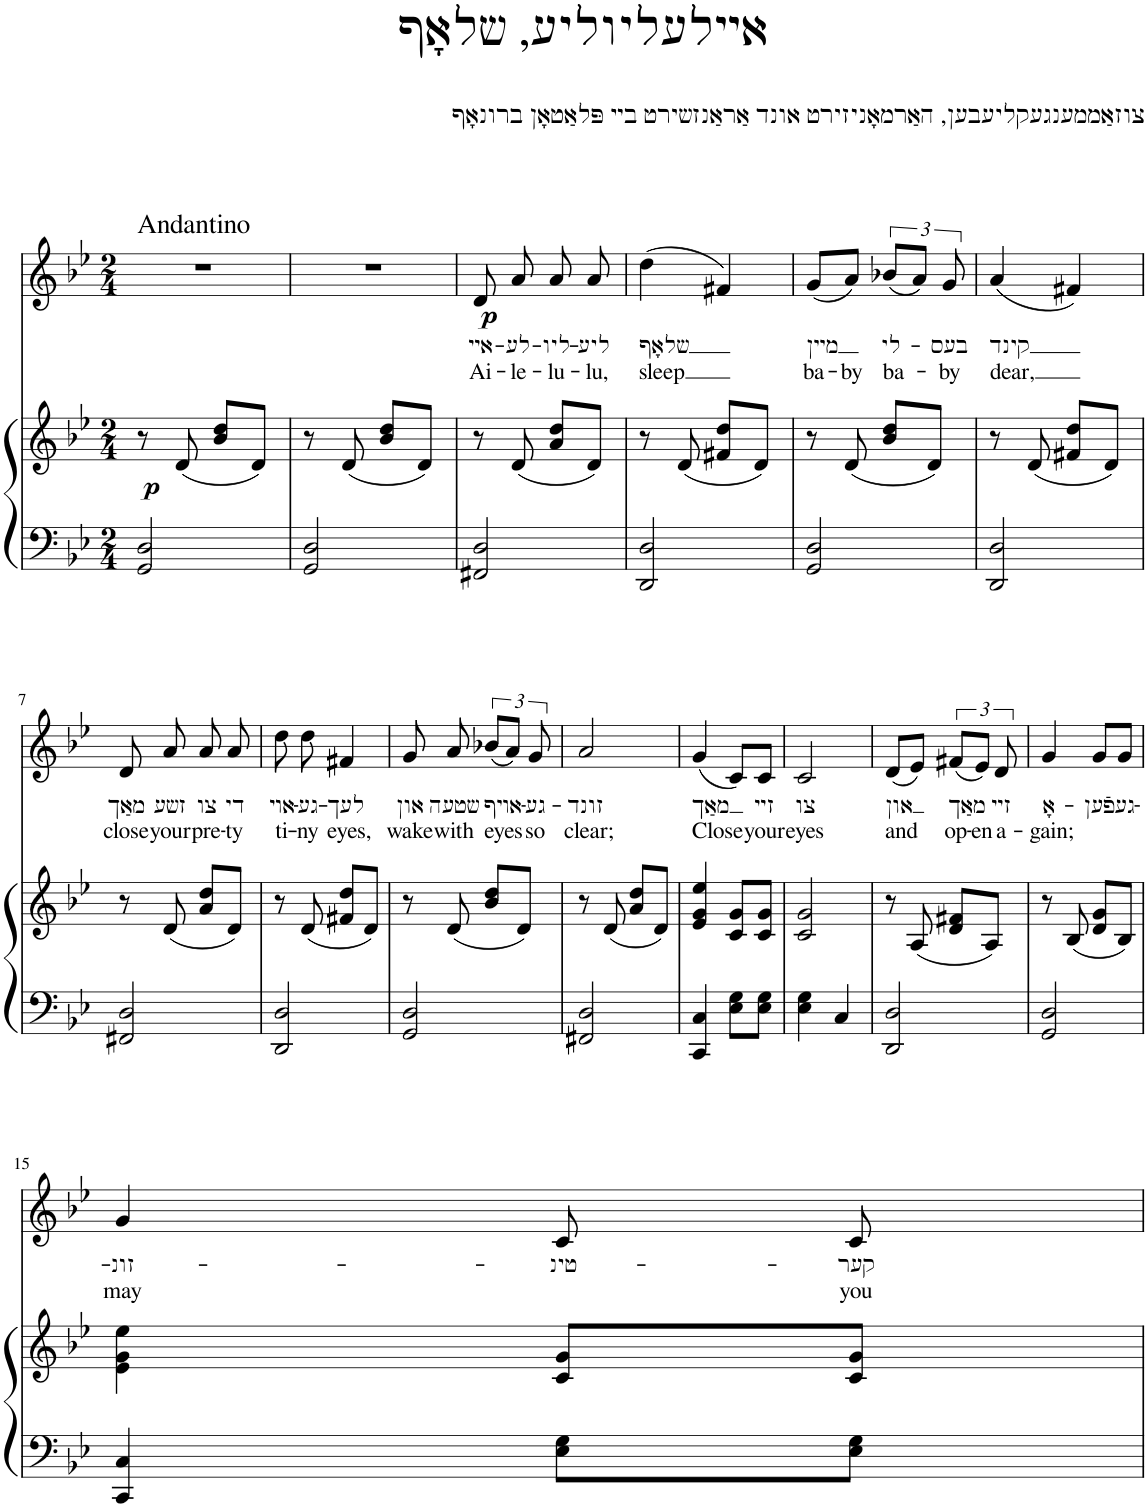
**kern	**kern	**dynam	**kern	**text	**text	**dynam
*part2	*part2	*part2	*part1	*part1	*part1	*part1
*staff3	*staff2	*staff2/3	*staff1	*staff1	*staff1	*staff1
*I"Klavier	*	*	*I"Klassische Gitarre	*	*	*
*clefF4	*clefG2	*	*clefG2	*	*	*
*k[b-e-]	*k[b-e-]	*	*k[b-e-]	*	*	*
*M2/4	*M2/4	*	*M2/4	*	*	*
=1	=1	=1	=1	=1	=1	=1
!	!	!	!LO:TX:a:t=Andantino	!	!	!
!	!	!LO:DY:b	!	!	!	!
2GG/ 2D/	8r	p	2r	.	.	.
.	(8d/	.	.	.	.	.
.	8b-/ 8dd/L	.	.	.	.	.
.	8d/J)	.	.	.	.	.
=2	=2	=2	=2	=2	=2	=2
2GG/ 2D/	8r	.	2r	.	.	.
.	(8d/	.	.	.	.	.
.	8b-/ 8dd/L	.	.	.	.	.
.	8d/J)	.	.	.	.	.
=3	=3	=3	=3	=3	=3	=3
!	!	!	!	!LO:LY:b	!LO:LY:b	!LO:DY:b
2FF#X/ 2D/	8r	.	8d/	אײ-	Ai-	p
!	!	!	!	!LO:LY:b	!LO:LY:b	!
.	(8d/	.	8a/	-לע-	-le-	.
!	!	!	!	!LO:LY:b	!LO:LY:b	!
.	8a/ 8dd/L	.	8a/	-ליו-	-lu-	.
!	!	!	!	!LO:LY:b	!LO:LY:b	!
.	8d/J)	.	8a/	-ליע	-lu,	.
=4	=4	=4	=4	=4	=4	=4
!	!	!	!	!LO:LY:b	!LO:LY:b	!
2DD/ 2D/	8r	.	(4dd\	שלאָף	sleep	.
.	(8d/	.	.	.	.	.
.	8f#X/ 8dd/L	.	4f#X/)	.	.	.
.	8d/J)	.	.	.	.	.
=5	=5	=5	=5	=5	=5	=5
!	!	!	!	!LO:LY:b	!LO:LY:b	!
2GG/ 2D/	8r	.	(8g/L	מײן	ba-	.
!	!	!	!	!	!LO:LY:b	!
.	(8d/	.	8a/J)	.	-by	.
!	!	!	!	!LO:LY:b	!LO:LY:b	!
.	8b-/ 8dd/L	.	(12b-X/L	לי-	ba-	.
.	.	.	12a/J)	.	.	.
.	8d/J)	.	.	.	.	.
!	!	!	!	!LO:LY:b	!LO:LY:b	!
.	.	.	12g/	-בעס	-by	.
=6	=6	=6	=6	=6	=6	=6
!	!	!	!	!LO:LY:b	!LO:LY:b	!
2DD/ 2D/	8r	.	(4a/	קינד	dear,	.
.	(8d/	.	.	.	.	.
.	8f#X/ 8dd/L	.	4f#X/)	.	.	.
.	8d/J)	.	.	.	.	.
!!LO:LB:g=z
=7	=7	=7	=7	=7	=7	=7
!	!	!	!	!LO:LY:b	!LO:LY:b	!
2FF#X/ 2D/	8r	.	8d/	מאַך	close	.
!	!	!	!	!LO:LY:b	!LO:LY:b	!
.	(8d/	.	8a/	זשע	your	.
!	!	!	!	!LO:LY:b	!LO:LY:b	!
.	8a/ 8dd/L	.	8a/	צו	pre-	.
!	!	!	!	!LO:LY:b	!LO:LY:b	!
.	8d/J)	.	8a/	די	-ty	.
=8	=8	=8	=8	=8	=8	=8
!	!	!	!	!LO:LY:b	!LO:LY:b	!
2DD/ 2D/	8r	.	8dd\	אױ-	ti-	.
!	!	!	!	!LO:LY:b	!LO:LY:b	!
.	(8d/	.	8dd\	-גע-	-ny	.
!	!	!	!	!LO:LY:b	!LO:LY:b	!
.	8f#X/ 8dd/L	.	4f#X/	-לעך	eyes,	.
.	8d/J)	.	.	.	.	.
=9	=9	=9	=9	=9	=9	=9
!	!	!	!	!LO:LY:b	!LO:LY:b	!
2GG/ 2D/	8r	.	8g/	און	wake	.
!	!	!	!	!LO:LY:b	!LO:LY:b	!
.	(8d/	.	8a/	שטעה	with	.
!	!	!	!	!LO:LY:b	!LO:LY:b	!
.	8b-/ 8dd/L	.	(12b-X/L	אױף-	eyes	.
.	.	.	12a/J)	.	.	.
.	8d/J)	.	.	.	.	.
!	!	!	!	!LO:LY:b	!LO:LY:b	!
.	.	.	12g/	-גע-	so	.
=10	=10	=10	=10	=10	=10	=10
!	!	!	!	!LO:LY:b	!LO:LY:b	!
2FF#X/ 2D/	8r	.	2a/	-זונד	clear;	.
.	(8d/	.	.	.	.	.
.	8a/ 8dd/L	.	.	.	.	.
.	8d/J)	.	.	.	.	.
=11	=11	=11	=11	=11	=11	=11
!	!	!	!	!LO:LY:b	!LO:LY:b	!
4CC/ 4C/	4e-/ 4g/ 4ee-/	.	(4g/	מאַך	Close	.
8E-\ 8G\L	8c/ 8g/L	.	8c/L)	.	.	.
!	!	!	!	!LO:LY:b	!LO:LY:b	!
8E-\ 8G\J	8c/ 8g/J	.	8c/J	זײ	your	.
=12	=12	=12	=12	=12	=12	=12
!	!	!	!	!LO:LY:b	!LO:LY:b	!
4E-\ 4G\	2c/ 2g/	.	2c/	צו	eyes	.
4C/	.	.	.	.	.	.
=13	=13	=13	=13	=13	=13	=13
!	!	!	!	!LO:LY:b	!LO:LY:b	!
2DD/ 2D/	8r	.	(8d/L	און	and	.
.	(8A/	.	8e-/J)	.	.	.
!	!	!	!	!LO:LY:b	!LO:LY:b	!
.	8d/ 8f#X/L	.	(12f#X/L	מאַך	op-	.
!	!	!	!	!	!LO:LY:b	!
.	.	.	12e-/J)	.	-en	.
.	8A/J)	.	.	.	.	.
!	!	!	!	!LO:LY:b	!LO:LY:b	!
.	.	.	12d/	זײ	a-	.
=14	=14	=14	=14	=14	=14	=14
!	!	!	!	!LO:LY:b	!LO:LY:b	!
2GG/ 2D/	8r	.	4g/	אָ-	-gain;	.
.	(8B-/	.	.	.	.	.
!	!	!	!	!LO:LY:b	!	!
.	8d/ 8g/L	.	8g/L	-פֿען	.	.
!	!	!	!	!LO:LY:b	!	!
.	8B-/J)	.	8g/J	גע-	.	.
!!LO:LB:g=z
=15	=15	=15	=15	=15	=15	=15
!	!	!	!	!LO:LY:b	!LO:LY:b	!
4CC/ 4C/	4e-\ 4g\ 4ee-\	.	4g/	-זונ-	may	.
!	!	!	!	!LO:LY:b	!	!
8E-\ 8G\L	8c/ 8g/L	.	8c/	-טינ-	.	.
!	!	!	!	!LO:LY:b	!LO:LY:b	!
8E-\ 8G\J	8c/ 8g/J	.	8c/	-קער	you	.
=	=	=	=	=	=	=
*-	*-	*-	*-	*-	*-	*-
